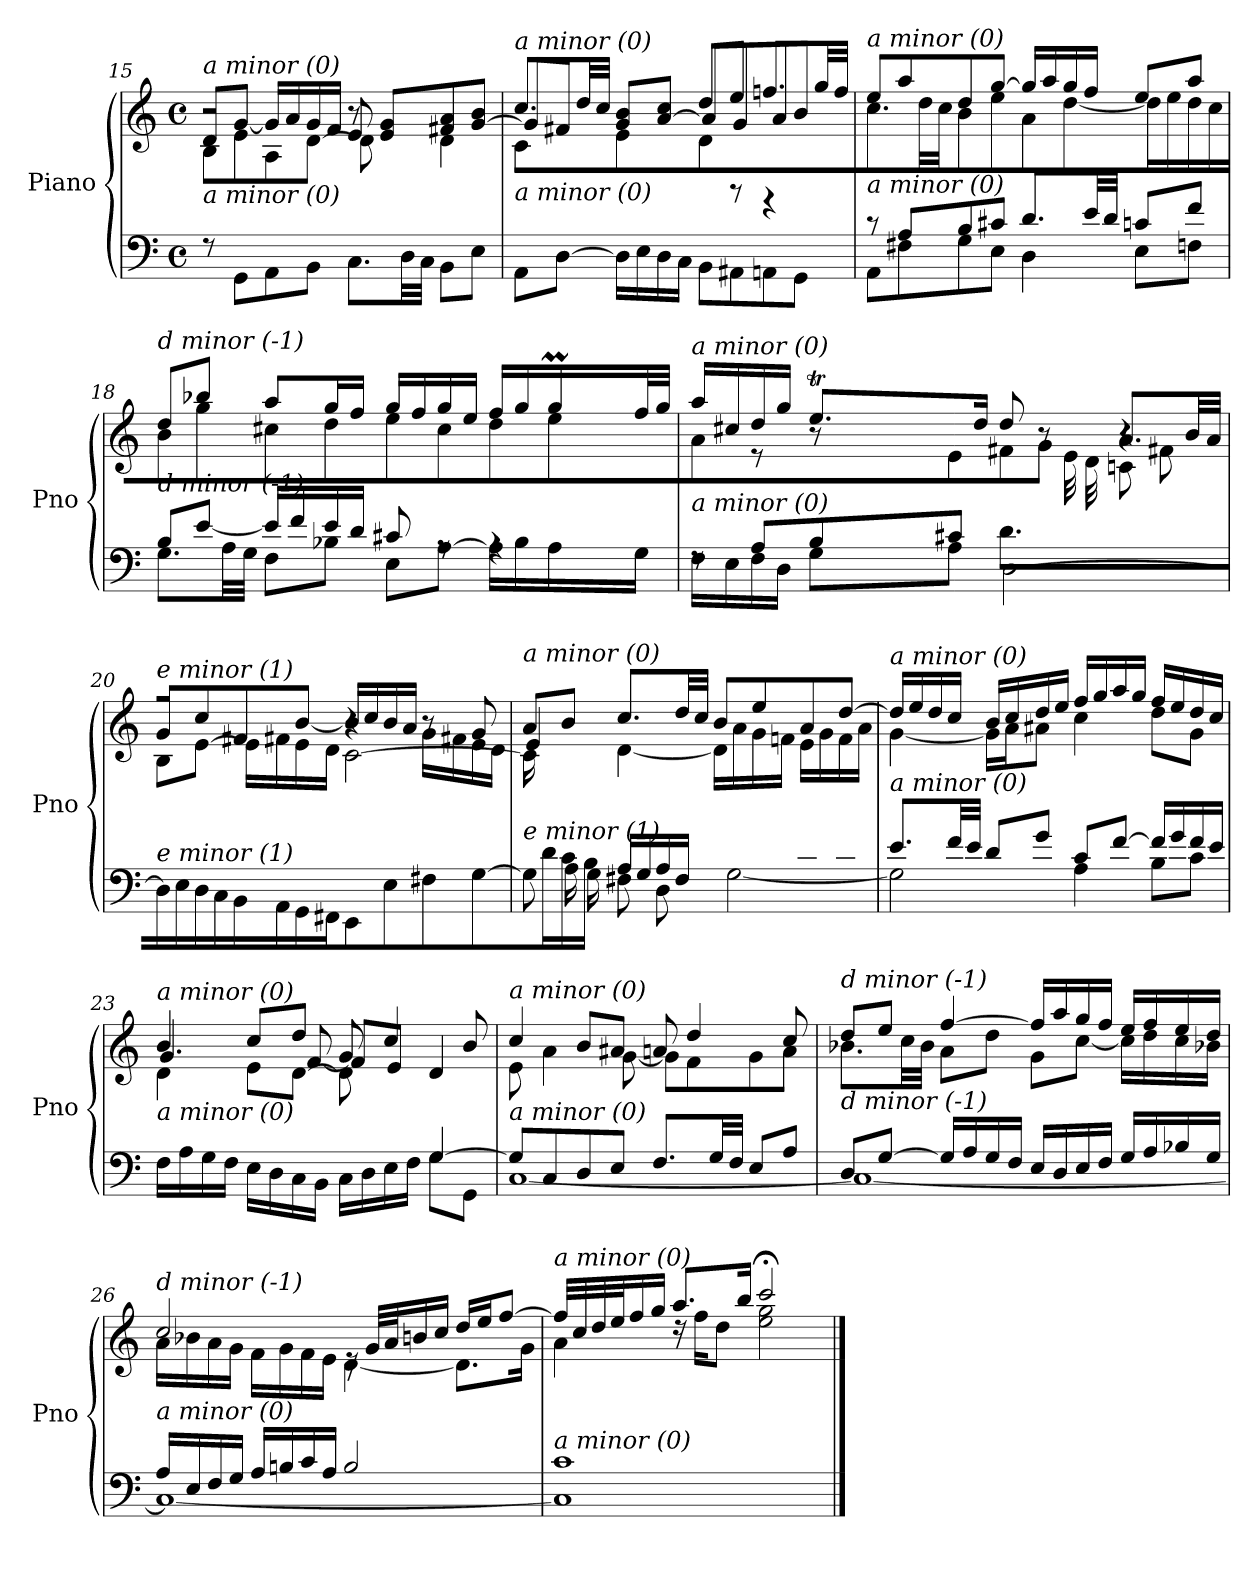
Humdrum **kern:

**kern	**kern
*part1	*part1
*staff2	*staff1
*I"Piano	*
*I'Pno	*
*clefF4	*clefG2
*k[]	*k[]
*M4/4	*M4/4
*met(c)	*met(c)
=15	=15
*^	*^
*	*^	*	*^
!	!	!	!LO:TX:i:t=a minor (0)	!	!
!LO:TX:i:t=a minor (0)	!	!	!	!	!
2ryy	2ryy	8rF	2r	8d/L	8B\L
.	.	8GG\L	.	[8g/J	8e\
.	.	8AA\	.	16g/LL]	8A\
.	.	.	.	16a/	.
.	.	8BB\J	.	16g/	[8d\J
.	.	.	.	16f/JJ	.
8ryy	8ryy	8.C\L	8r	8e/	8d\L]
4.ryy	8G/J	.	8e/ 8g/L	4.ryy	8ryy
.	.	32D\LL	.	.	.
.	.	32C\JJJ	.	.	.
.	4ryy	8BB\L	8f#X/ 8a/	.	4d\
.	.	8E\J	[8g/ 8b/J	.	.
!!LO:PB:g=z	!!	!!
=16	=16	=16	=16	=16	=16
!	!	!	!LO:TX:i:t=a minor (0)	!	!
!LO:TX:i:t=a minor (0)	!	!	!	!	!
4ryy	8ryy	8AA\L	8.cc/L	8g/L]	8c\L
.	8A/J	[8D\J	.	8f#X/J	8ryy
.	.	.	32dd/LL	.	.
.	.	.	32cc/JJJ	.	.
4ryy	4.ryy	16D\LL]	8g/ 8b/L	4ryy	4e\
.	.	16E\	.	.	.
.	.	16D\	[8a/ 8cc/J	.	.
.	.	16C\JJ	.	.	.
2ryy	.	8BB\L	8dd/L	8a/L]	8d\
.	8rb	8AA#Xi\	8ee/J	8g/	4.ryy
.	4rg	8AA\	8.ffn/L	8a/	.
.	.	8GG\J	.	8b/J	.
.	.	.	32gg/LL	.	.
.	.	.	32ff/JJJ	.	.
*	*v	*v	*	*	*
*	*	*	*v	*v
=17	=17	=17	=17
!	!	!LO:TX:i:t=a minor (0)	!
!LO:TX:i:t=a minor (0)	!	!	!
8r	8AA\L	8ee/L	8.cc\L
8A/L	8F#X\	8aa/	.
.	.	.	32dd\LL
.	.	.	32cc\JJJ
8B/	8G\	8dd/	8b\L
8c#X/J	8E\J	[8gg/J	8ee\J
8.d/L	4D\	16gg/LL]	8a\L
.	.	16aa/	.
.	.	16gg/	[8dd\J
32e/LL	.	16ff/JJ	.
32d/JJJ	.	.	.
8cn/L	8E\L	8ee/L	16dd\LL]
.	.	.	16ee\
8f/J	8Fn\J	8aa/J	16dd\
.	.	.	16cc\JJ
=18	=18	=18	=18
*	*^	*	*^
!	!	!	!LO:TX:i:t=d minor (-1)	!	!
!LO:TX:i:t=d minor (-1)	!	!	!	!	!
2..ryy	8B/L	8.G\L	8dd/L	8b\L	2..ryy
.	[8e/J	.	8bb-X/J	8gg\	.
.	.	32A\LL	.	.	.
.	.	32G\JJJ	.	.	.
.	16e/LL]	8F\L	8aa/L	8cc#X\	.
.	16f/	.	.	.	.
.	16e/	8B-X\J	16gg/L	8dd\J	.
.	16d/JJ	.	16ff/JJ	.	.
.	8c#X/	8E\L	16gg/LL	8ee\L	.
.	.	.	16ff/	.	.
.	8rA	[8A\J	16gg/	8cc#\	.
.	.	.	16ee/JJ	.	.
.	4rA	16A\LL]	16ff/LL	8dd\	.
.	.	16B-\	16gg/	.	.
16ryy	.	16A\	16ggM/	8ee\J	64aa!yy
.	.	.	.	.	64gg!yy
.	.	.	.	.	64aa!yy
.	.	.	.	.	64gg!yy
16ryy	.	16G\JJ	32ff/L	.	16ryy
.	.	.	32gg/JJJ	.	.
!!LO:LB:g=z
=19	=19	=19	=19	=19	=19
*	*	*	*	*	*^
!	!	!	!LO:TX:i:t=a minor (0)	!	!	!
!LO:TX:i:t=a minor (0)	!	!	!	!	!	!
4ryy	8rF	16F\LL	16aa/LL	8a\	4ryy	2ryy
.	.	16E\	16cc#X/	.	.	.
.	8A/L	16F\	16dd/	8r	.	.
.	.	16D\JJ	16gg/JJ	.	.	.
8.ryy	8B/	8G\L	8.eet/L	8r	64ff!yy	.
.	.	.	.	.	64ee!yy	.
.	.	.	.	.	64ff!yy	.
.	.	.	.	.	64ee!yy	.
.	.	.	.	.	64ff!yy	.
.	.	.	.	.	16..ee!yy	.
.	8c#X/J	8A\J	.	8e\	.	.
2ryy	.	.	16dd/Jk	.	2ryy	.
.	8.d/L	[2D\	8dd/	8f#X\L	.	8.ryy
.	.	.	8r	8g\J	.	.
.	4ryy	.	.	.	.	32e\LL
.	.	.	.	.	.	32d\JJJ
.	.	.	4r	8.a/L	.	8cn\L
.	.	.	.	.	.	8f#X\J
16ryy	16ryy	.	.	32b/LL	16ryy	.
.	.	.	.	32a/JJJ	.	.
*v	*v	*v	*	*	*	*
*	*	*	*v	*v
=20	=20	=20	=20
!	!LO:TX:i:t=e minor (1)	!	!
!LO:TX:i:t=e minor (1)	!	!	!
16D\LL]	2rff	8g/L	8B\L
16E\	.	.	.
16D\	.	8cc/	[8e\J
16C\JJ	.	.	.
16BB\LL	.	8f#X/	16e\LL]
16AA\	.	.	16f#X\
16GG\	.	[8b/J	16e\
16FF#X\JJ	.	.	16d\JJ
8EE\L	4r	16b/LL]	[2c\
.	.	16cc/	.
8E\	.	16b/	.
.	.	16a/JJ	.
8F#X\	8r	16g\LL	.
.	.	16f#X\	.
[8G\J	8g/	16e\	.
.	.	16d\JJ	.
=21	=21	=21	=21
*^	*	*	*
!	!	!LO:TX:i:t=a minor (0)	!	!
!LO:TX:i:t=e minor (1)	!	!	!	!
16ryy	8G\L]	8a/L	4e/	16c\LL]
16d/	.	.	.	2...ryy
16c/	16A\L	8b/J	.	.
16B/JJ	16G\JJ	.	.	.
16A/LL	8F#X\L	8.cc/L	[4d\	.
16G/	.	.	.	.
16A/	8D\J	.	.	.
16F#/JJ	.	32dd/LL	.	.
.	.	32cc/JJJ	.	.
8G/Lyy	[2G\	8b/L	16d\LL]	.
.	.	.	16a\	.
8B/	.	8ee/	16g\	.
.	.	.	16fn\JJ	.
8c/	.	8a/	16e\LL	.
.	.	.	16g\	.
8d/J	.	[8dd/J	16f\	.
.	.	.	16a\JJ	.
*	*	*	*v	*v
!!LO:LB:g=z
=22	=22	=22	=22
!	!	!LO:TX:i:t=a minor (0)	!
!LO:TX:i:t=a minor (0)	!	!	!
8.e/L	2G\]	16dd/LL]	[4g\
.	.	16ee/	.
.	.	16dd/	.
32f/LL	.	16cc/JJ	.
32e/JJJ	.	.	.
8d/L	.	16b/LL	16g\LL]
.	.	16cc/	16a\J
8g/J	.	16dd/	8a#Xi\J
.	.	16ee/JJ	.
8c/L	4A\	16ff/LL	4cc\
.	.	16gg/	.
[8f/J	.	16aa/	.
.	.	16gg/JJ	.
16f/LL]	8B\L	16ff/LL	8dd\L
16g/	.	16ee/	.
16f/	8c\J	16dd/	8g\J
16e/JJ	.	16cc/JJ	.
=23	=23	=23	=23
*	*	*	*^
!	!	!LO:TX:i:t=a minor (0)	!	!
!LO:TX:i:t=a minor (0)	!	!	!	!
2ryy	16F\LL	4b/	4.g/	4d\
.	16A\	.	.	.
.	16G\	.	.	.
.	16F\JJ	.	.	.
.	16E\LL	8cc/L	.	8e\L
.	16D\	.	.	.
.	16C\	8dd/J	[8f/	[8d\J
.	16BB\JJ	.	.	.
8ryy	16C\LL	8g/	8f/L]	8d\L]
.	16D\	.	.	.
8G/J	16E\	4cc/	8e/J	4.ryy
.	16F\JJ	.	.	.
[4G/	8G\L	.	4d/	.
.	8GG\J	8b/	.	.
*	*	*	*v	*v
=24	=24	=24	=24
!	!	!LO:TX:i:t=a minor (0)	!
!LO:TX:i:t=a minor (0)	!	!	!
8G/L]	[1C	4cc/	8e\
8C/	.	.	4a\
8D/	.	8b/L	.
8E/J	.	8a#Xi/J	[8g\
8.F/L	.	8a/	8g\L]
.	.	4dd/	8f\
32G/LL	.	.	.
32F/JJJ	.	.	.
8E/L	.	.	8g\
8A/J	.	8cc/	8a\J
!!LO:LB:g=z	!!
=25	=25	=25	=25
!	!	!LO:TX:i:t=d minor (-1)	!
!LO:TX:i:t=d minor (-1)	!	!	!
8D/L	1C_	8dd/L	8.b-X\L
[8G/J	.	8ee/J	.
.	.	.	32cc\LL
.	.	.	32b-\JJJ
16G/LL]	.	[4ff/	8a\L
16A/	.	.	.
16G/	.	.	8dd\J
16F/JJ	.	.	.
16E/LL	.	16ff/LL]	8g\L
16D/	.	16aa/	.
16E/	.	16gg/	[8cc\J
16F/JJ	.	16ff/JJ	.
16G/LL	.	16ee/LL	16cc\LL]
16A/	.	16ff/	16dd\
16B-X/	.	16ee/	16cc\
16G/JJ	.	16dd/JJ	16b-X\JJ
=26	=26	=26	=26
!	!	!LO:TX:i:t=d minor (-1)	!
!LO:TX:i:t=a minor (0)	!	!	!
16A/LL	1C_	2cc/	16a\LL
16E/	.	.	16b-Xj\
16F/	.	.	16a\
16G/JJ	.	.	16g\JJ
16A/LL	.	.	16f\LL
16Bn/	.	.	16g\
16c/	.	.	16f\
16A/JJ	.	.	16e\JJ
2B/	.	16re	[4d\
.	.	32g/LLL	.
.	.	32a/J	.
.	.	16bn/	.
.	.	16cc/JJ	.
.	.	16dd/LL	8.d\L]
.	.	16ee/J	.
.	.	[8ff/J	.
.	.	.	16g\Jk
=27	=27	=27	=27
!	!	!LO:TX:i:t=a minor (0)	!
!LO:TX:i:t=a minor (0)	!	!	!
1c	1C]	32ff/LLL]	4a\
.	.	32cc/	.
.	.	32dd/	.
.	.	32ee/J	.
.	.	16ff/	.
.	.	16gg/JJ	.
.	.	8.aa/L	16rdd
.	.	.	16ff\KL
.	.	.	8dd\J
.	.	16bb/Jk	.
.	.	2ccc;</	2ee\ 2gg\
*v	*v	*	*
*	*v	*v
==	==
*-	*-
